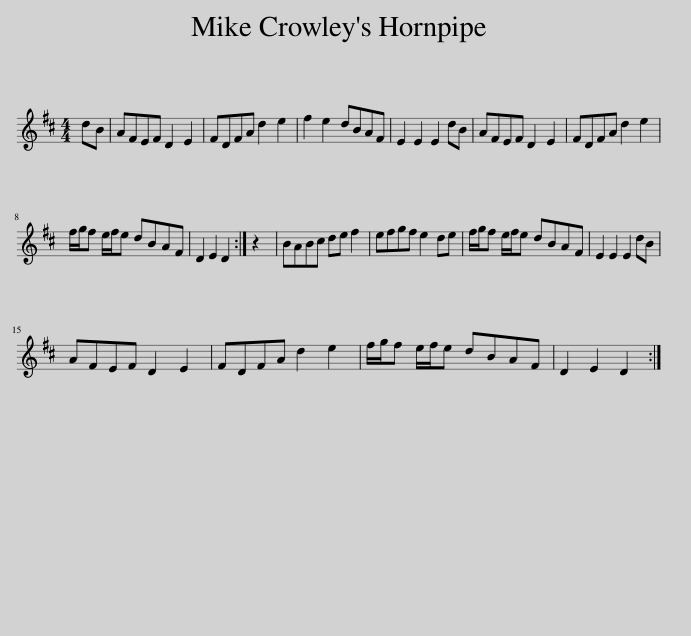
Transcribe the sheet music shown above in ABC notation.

X:1
L:1/8
M:4/4
I:linebreak $
K:D
V:1 treble
V:1
 dB | AFEF D2 E2 | FDFA d2 e2 | f2 e2 dBAF | E2 E2 E2 dB | %5
 AFEF D2 E2 | FDFA d2 e2 |$ f/g/f e/f/e dBAF | D2 E2 D2 :| z2 | %10
 BABc de f2 | efgf e2 de | f/g/f e/f/e dBAF | E2 E2 E2 dB |$ AFEF D2 E2 | %15
 FDFA d2 e2 | f/g/f e/f/e dBAF | D2 E2 D2 :| %18
